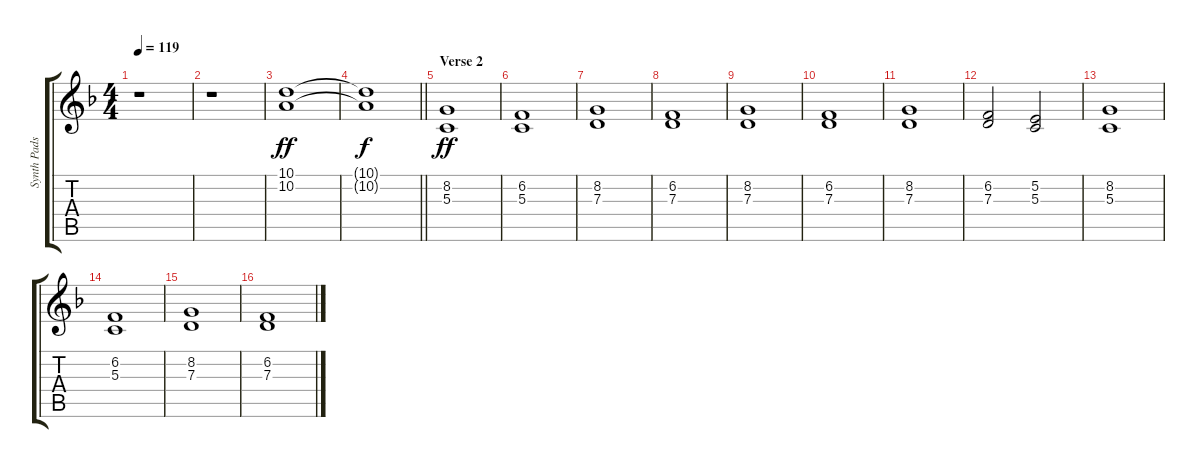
\track ("Synth Pads" "Synth Pads") {instrument pad2warm}
\staff {score tabs}
\tuning (E4 B3 G3 D3 A2 E2) {hide}
\ts (4 4)
\tempo 119
\clef g2
\ks f
r.1{dy f} |
r.1 |
(10.1 10.2).1{dy ff volume 6} |
\barLineRight lightlight
(10.1{t} 10.2{t}).1{dy f} |
\section ("" "Verse 2")
(8.2 5.3).1{dy ff volume 7} |
(6.2 5.3).1 |
(8.2 7.3).1 |
(6.2 7.3).1 |
(8.2 7.3).1 |
(6.2 7.3).1 |
(8.2 7.3).1 |
(6.2 7.3).2 (5.2 5.3).2 |
(8.2 5.3).1 |
(6.2 5.3).1 |
(8.2 7.3).1 |
(6.2 7.3).1
